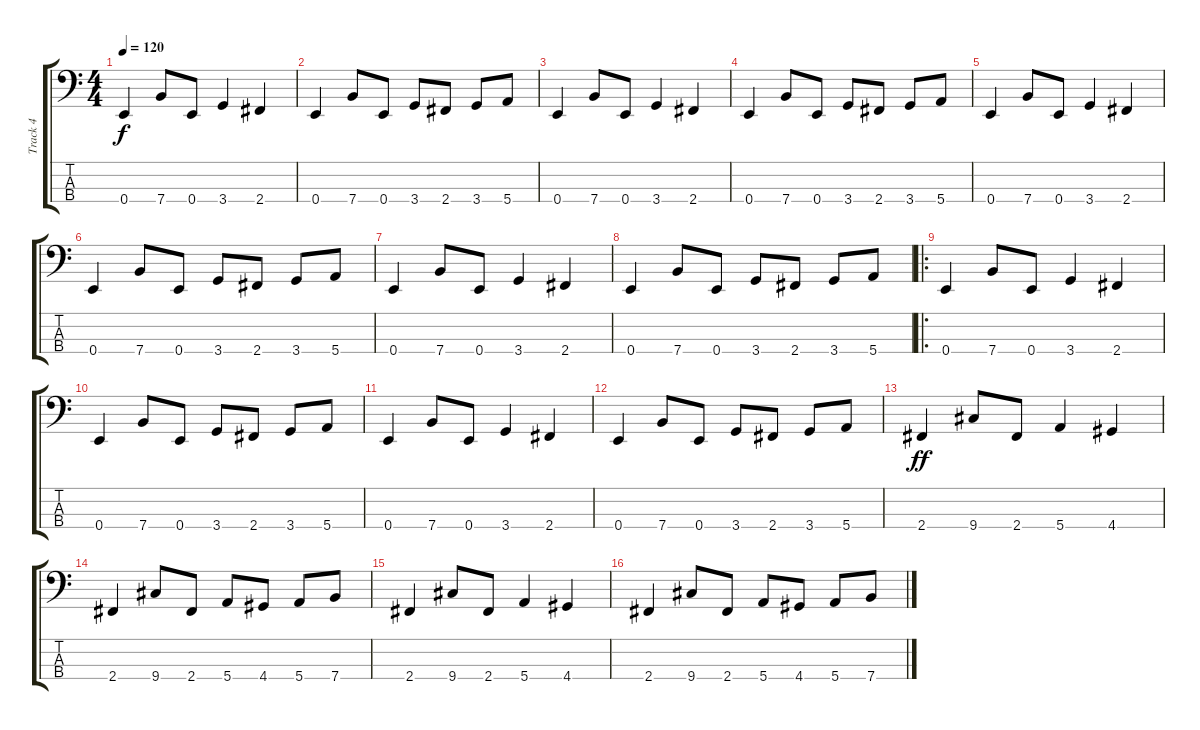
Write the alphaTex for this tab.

\track ("Track 4" "Track 4") {instrument electricbassfinger}
\staff {score tabs}
\tuning (G2 D2 A1 E1) {hide}
\ts (4 4)
\tempo 120
\clef f4
\ks c
0.4.4{dy f} 7.4.8 0.4.8 3.4.4 2.4.4 |
0.4.4 7.4.8 0.4.8 3.4.8 2.4.8 3.4.8 5.4.8 |
0.4.4 7.4.8 0.4.8 3.4.4 2.4.4 |
0.4.4 7.4.8 0.4.8 3.4.8 2.4.8 3.4.8 5.4.8 |
0.4.4 7.4.8 0.4.8 3.4.4 2.4.4 |
0.4.4 7.4.8 0.4.8 3.4.8 2.4.8 3.4.8 5.4.8 |
0.4.4 7.4.8 0.4.8 3.4.4 2.4.4 |
0.4.4 7.4.8 0.4.8 3.4.8 2.4.8 3.4.8 5.4.8 |
\ro
0.4.4 7.4.8 0.4.8 3.4.4 2.4.4 |
0.4.4 7.4.8 0.4.8 3.4.8 2.4.8 3.4.8 5.4.8 |
0.4.4 7.4.8 0.4.8 3.4.4 2.4.4 |
0.4.4 7.4.8 0.4.8 3.4.8 2.4.8 3.4.8 5.4.8 |
2.4.4{dy ff} 9.4.8 2.4.8 5.4.4 4.4.4 |
2.4.4 9.4.8 2.4.8 5.4.8 4.4.8 5.4.8 7.4.8 |
2.4.4 9.4.8 2.4.8 5.4.4 4.4.4 |
2.4.4 9.4.8 2.4.8 5.4.8 4.4.8 5.4.8 7.4.8
